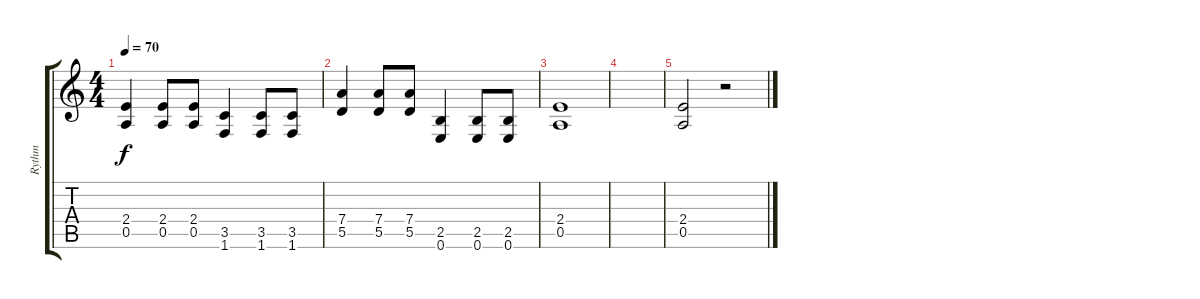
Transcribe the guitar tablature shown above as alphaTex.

\track ("Rythm" "Rythm") {instrument overdrivenguitar}
\staff {score tabs}
\tuning (E4 B3 G3 D3 A2 E2) {hide}
\ts (4 4)
\tempo 70
\clef g2
\ks c
(2.4 0.5).4{dy f} (2.4 0.5).8 (2.4 0.5).8 (3.5 1.6).4 (3.5 1.6).8 (3.5 1.6).8 |
(7.4 5.5).4 (7.4 5.5).8 (7.4 5.5).8 (2.5 0.6).4 (2.5 0.6).8 (2.5 0.6).8 |
(2.4 0.5).1 |
|
(2.4 0.5).2 r.2
